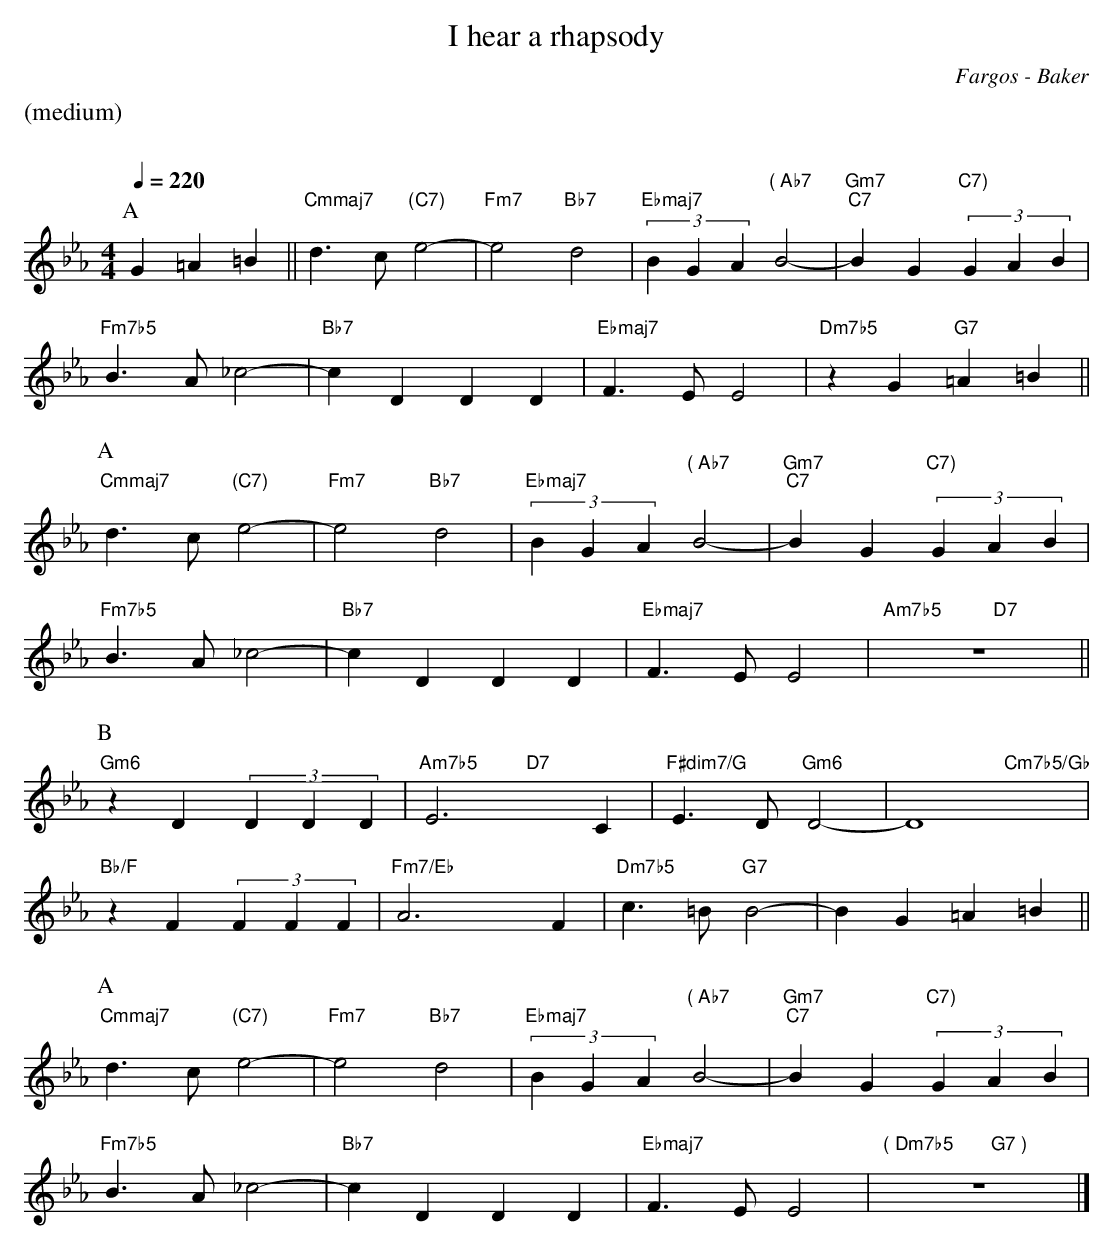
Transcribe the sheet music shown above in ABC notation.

X:1
T: I hear a rhapsody
M:4/4
L:1/4
C:Fargos - Baker
Q:1/4=220
%%staves (chords melody)
K:Eb
%%text (medium)
%%vskip 20
P: A
V:chords
x3 || "Cmmaj7"x2 "(C7)"x2 | "Fm7"x2 "Bb7"x2 |\
"Ebmaj7"x2 "( Ab7"" "x2 | "Gm7""C7"x2 "C7) "" "x2 |
"Fm7b5"x2 x2 | "Bb7"x2 x2 | "Ebmaj7"x2 x2 | "Dm7b5"x2 "G7"x2 ||
V:melody
G=A=B || d>c e2- | e2d2 | (3BGA B2- | BG(3GAB |
B>A_c2- | cDDD | F>EE2 | zG=A=B ||
P: A
V:chords
"Cmmaj7"x2 "(C7)"x2 | "Fm7"x2 "Bb7"x2 |\
"Ebmaj7"x2 "( Ab7"" "x2 | "Gm7""C7"x2 "C7) "" "x2 |
"Fm7b5"x2 x2 | "Bb7"x2 x2 | "Ebmaj7"x2 x2 | "Am7b5"x2 "D7"x2 ||
V:melody
d>c e2- | e2d2 | (3BGA B2- | BG(3GAB |
B>A_c2- | cDDD | F>EE2 | z4 ||
P: B
V:chords
"Gm6"x2 x2 | "Am7b5"x2 "D7"x2 | "F#dim7/G"x2 "Gm6"x2 | x2 "Cm7b5/Gb"x2 |
"Bb/F"x2 x2 | "Fm7/Eb"x2 x2 | "Dm7b5"x2 "G7"x2 | x2 x2 ||
V:melody
zD (3DDD | E3C | E>DD2- | D4 |
zF (3FFF | A3F | c>=BB2- | BG=A=B ||
P: A
V:chords
"Cmmaj7"x2 "(C7)"x2 | "Fm7"x2 "Bb7"x2 |\
"Ebmaj7"x2 "( Ab7"" "x2 | "Gm7""C7"x2 "C7) "" "x2 |
"Fm7b5"x2 x2 | "Bb7"x2 x2 | "Ebmaj7"x2 x2 | "( Dm7b5"x2 "G7 )"x2 |]
V:melody
d>c e2- | e2d2 | (3BGA B2- | BG(3GAB |
B>A_c2- | cDDD | F>EE2 | z4 |]
